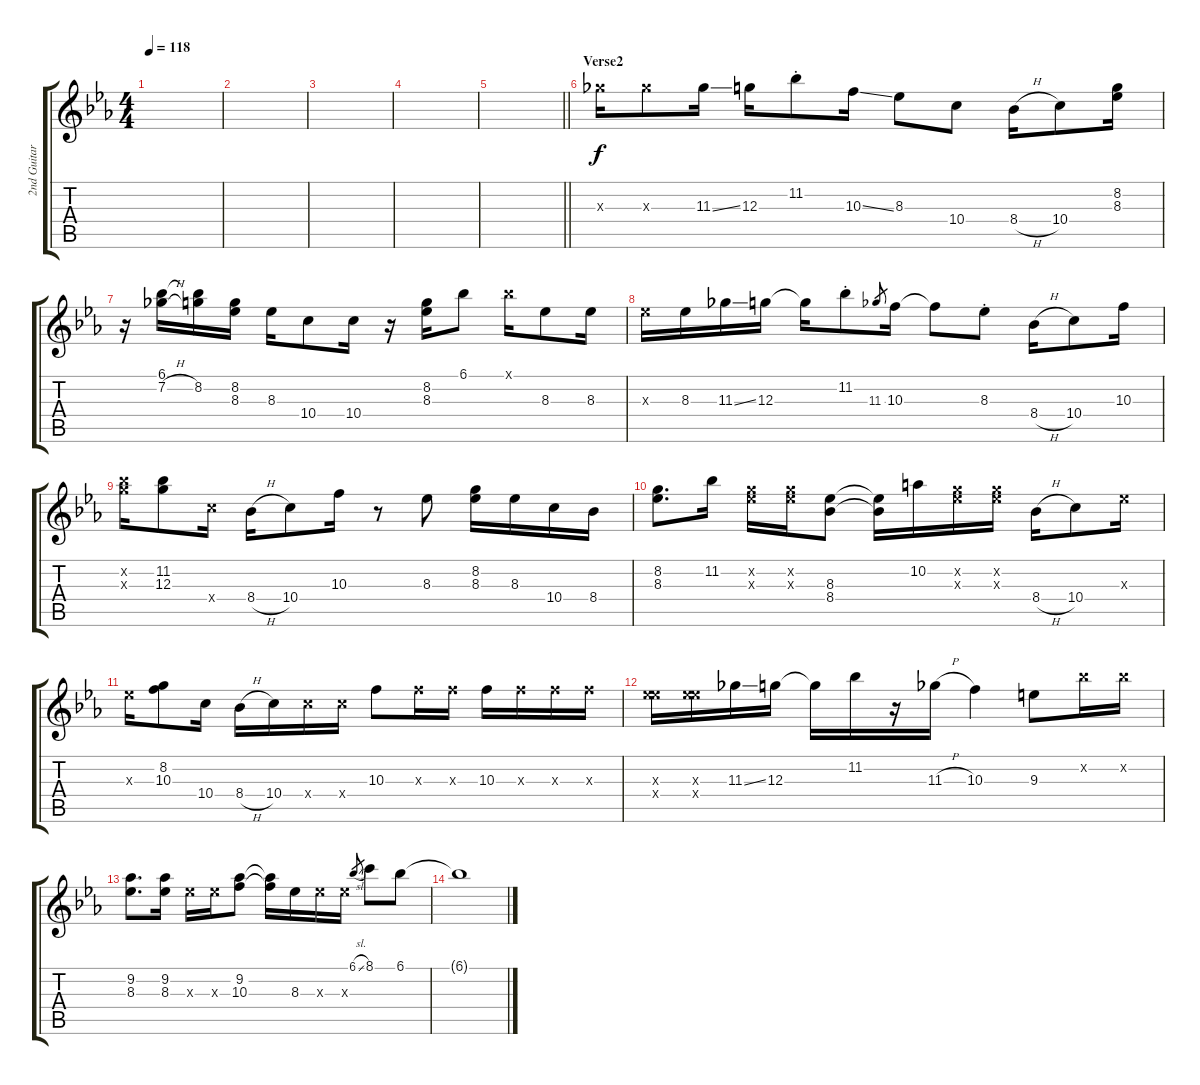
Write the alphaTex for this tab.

\track ("2nd Guitar" "2nd Guitar") {instrument electricguitarclean}
\staff {score tabs}
\tuning (E4 B3 G3 D3 A2 E2) {hide}
\ts (4 4)
\tempo 118
\clef g2
\ks eb
|
|
|
|
\barLineRight lightlight
|
\section ("" "Verse2")
11.3{x}.16 11.3{x}.8 11.3{ss}.16 12.3.16 11.2{st}.8 10.3{ss}.16 8.3.8 10.4.8 8.4{h}.16 10.4.8 (8.2 8.3).16 |
r.16 (6.1 7.2{h}).16 (6.1{t} 8.2).16 (8.2 8.3).16 8.3.16 10.4.8 10.4.16 r.16 (8.2 8.3).16 6.1.8 6.1{x}.16 8.3.8 8.3.16 |
8.3{x}.16 8.3.16 11.3{ss}.16 12.3.16 12.3{t}.16 11.2{st}.8 11.3.8{gr} 10.3.16 10.3{t}.8 8.3{st}.8 8.4{h}.16 10.4.8 10.3.16 |
(11.2{x} 12.3{x}).16 (11.2 12.3).8 10.4{x}.16 8.4{h}.16 10.4.8 10.3.16 r.8 8.3.8 (8.2 8.3).16 8.3.16 10.4.16 8.4.16 |
(8.2 8.3).8{d} 11.2.16 (8.2{x} 8.3{x}).16 (8.2{x} 8.3{x}).16 (8.3 8.4).8 (8.3{t} 8.4{t}).16 10.2.16 (8.2{x} 8.3{x}).16 (8.2{x} 8.3{x}).16 8.4{h}.16 10.4.8 8.3{x}.16 |
8.3{x}.16 (8.2 10.3).8 10.4.16 8.4{h}.16 10.4.16 10.4{x}.16 10.4{x}.16 10.3.8 10.3{x}.16 10.3{x}.16 10.3.16 10.3{x}.16 10.3{x}.16 10.3{x}.16 |
(8.3{x} 13.4{x}).16 (8.3{x} 13.4{x}).16 11.3{ss}.16 12.3.16 12.3{t}.16 11.2.16 r.16 11.3{h}.16 10.3.4 9.3.8 11.2{x}.16 11.2{x}.16 |
(9.2 8.3).8{d} (9.2 8.3).16 8.3{x}.16 8.3{x}.16 (9.2 10.3).8 (9.2{t} 10.3{t}).16 8.3.16 8.3{x}.16 8.3{x}.16 6.1{sl}.8{gr} 8.1.8 6.1.8 |
6.1{t}.1
